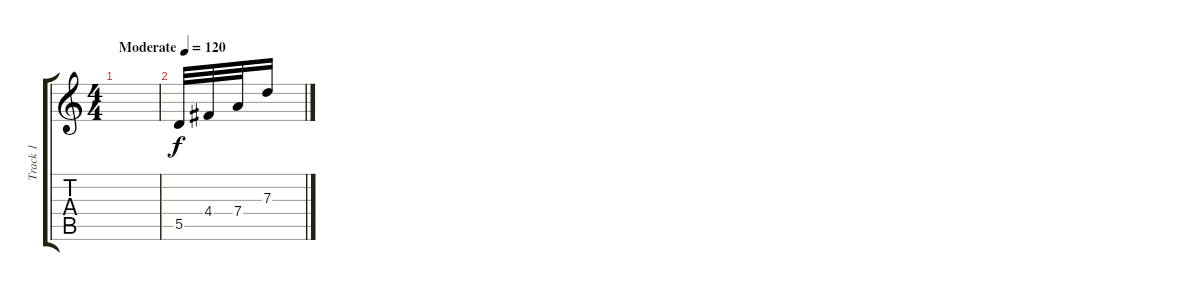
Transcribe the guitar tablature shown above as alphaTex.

\track ("Track 1" "Track 1") {instrument acousticguitarsteel}
\staff {score tabs}
\tuning (E4 B3 G3 D3 A2 E2) {hide}
\ts (4 4)
\tempo (120 "Moderate")
\clef g2
\ks c
|
5.5.32 4.4.32 7.4.32 7.3.16
